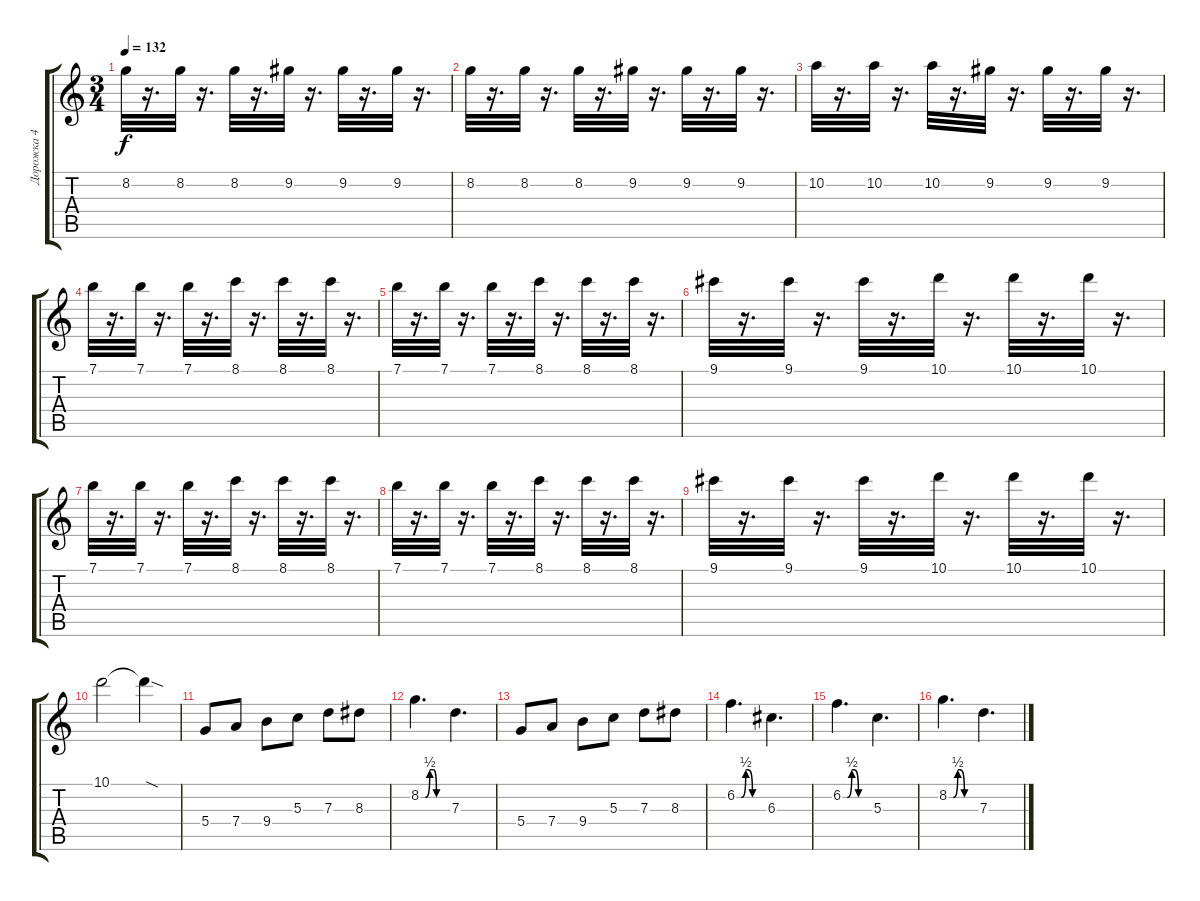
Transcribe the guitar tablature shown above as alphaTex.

\track ("Дорожка 4" "Дорожка 4") {instrument electricguitarclean}
\staff {score tabs}
\tuning (E4 B3 G3 D3 A2 E2) {hide}
\ts (3 4)
\tempo 132
\clef g2
\ks c
8.2.32{dy f} r.16{d} 8.2.32 r.16{d} 8.2.32 r.16{d} 9.2.32 r.16{d} 9.2.32 r.16{d} 9.2.32 r.16{d} |
8.2.32 r.16{d} 8.2.32 r.16{d} 8.2.32 r.16{d} 9.2.32 r.16{d} 9.2.32 r.16{d} 9.2.32 r.16{d} |
10.2.32 r.16{d} 10.2.32 r.16{d} 10.2.32 r.16{d} 9.2.32 r.16{d} 9.2.32 r.16{d} 9.2.32 r.16{d} |
7.1.32 r.16{d} 7.1.32 r.16{d} 7.1.32 r.16{d} 8.1.32 r.16{d} 8.1.32 r.16{d} 8.1.32 r.16{d} |
7.1.32 r.16{d} 7.1.32 r.16{d} 7.1.32 r.16{d} 8.1.32 r.16{d} 8.1.32 r.16{d} 8.1.32 r.16{d} |
9.1.32 r.16{d} 9.1.32 r.16{d} 9.1.32 r.16{d} 10.1.32 r.16{d} 10.1.32 r.16{d} 10.1.32 r.16{d} |
7.1.32 r.16{d} 7.1.32 r.16{d} 7.1.32 r.16{d} 8.1.32 r.16{d} 8.1.32 r.16{d} 8.1.32 r.16{d} |
7.1.32 r.16{d} 7.1.32 r.16{d} 7.1.32 r.16{d} 8.1.32 r.16{d} 8.1.32 r.16{d} 8.1.32 r.16{d} |
9.1.32 r.16{d} 9.1.32 r.16{d} 9.1.32 r.16{d} 10.1.32 r.16{d} 10.1.32 r.16{d} 10.1.32 r.16{d} |
10.1.2 10.1{sod t}.4 |
5.4.8{volume 11 instrument distortionguitar} 7.4.8 9.4.8 5.3.8 7.3.8 8.3.8 |
8.2{be (custom 0 0 10 0 20 2 28 2 35 0 60 0)}.4{d} 7.3.4{d} |
5.4.8 7.4.8 9.4.8 5.3.8 7.3.8 8.3.8 |
6.2{be (custom 0 0 10 0 20 2 25 2 35 0 60 0)}.4{d} 6.3.4{d} |
6.2{be (custom 0 0 10 0 20 2 25 2 35 0 60 0)}.4{d} 5.3.4{d} |
8.2{be (custom 0 0 10 0 20 2 25 2 35 0 60 0)}.4{d} 7.3.4{d}
